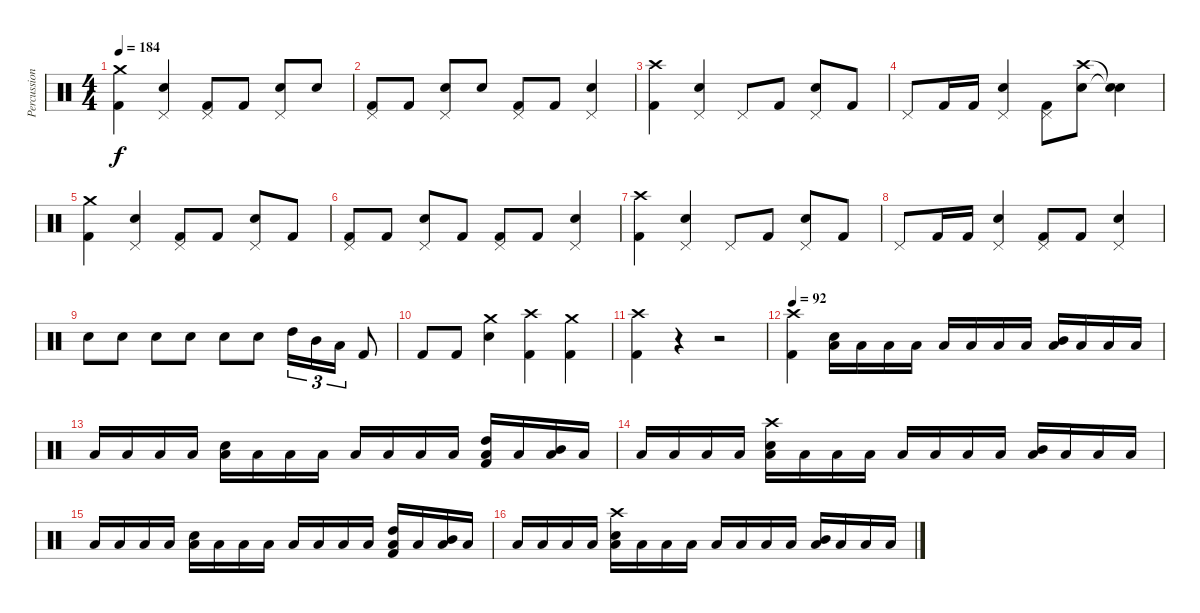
\track ("Percussions" "Percussion") {instrument percussion}
\staff {score}
\articulation defaults
\ts (4 4)
\tempo 184
\clef neutral
\ks c
("Crash medium (hit)" "Kick (hit) 2").4{dy f} ("Pedal Hi-Hat (hit)" "Electric Snare (hit)").4 ("Pedal Hi-Hat (hit)" "Kick (hit) 2").8 "Kick (hit) 2".8 ("Pedal Hi-Hat (hit)" "Electric Snare (hit)").8 "Electric Snare (hit)".8 |
("Pedal Hi-Hat (hit)" "Kick (hit) 2").8 "Kick (hit) 2".8 ("Pedal Hi-Hat (hit)" "Electric Snare (hit)").8 "Electric Snare (hit)".8 ("Pedal Hi-Hat (hit)" "Kick (hit) 2").8 "Kick (hit) 2".8 ("Pedal Hi-Hat (hit)" "Electric Snare (hit)").4 |
("Crash high (hit)" "Kick (hit) 2").4 ("Pedal Hi-Hat (hit)" "Electric Snare (hit)").4 "Pedal Hi-Hat (hit)".8 "Kick (hit) 2".8 ("Pedal Hi-Hat (hit)" "Electric Snare (hit)").8 "Kick (hit) 2".8 |
"Pedal Hi-Hat (hit)".8 "Kick (hit) 2".16 "Kick (hit) 2".16 ("Pedal Hi-Hat (hit)" "Electric Snare (hit)").4 ("Pedal Hi-Hat (hit)" "Kick (hit) 2").8 ("Crash high (hit)" "Electric Snare (hit)").8 ("Snare (hit)"{t} "Snare (hit)"{t}).4 |
("Crash medium (hit)" "Kick (hit) 2").4 ("Pedal Hi-Hat (hit)" "Electric Snare (hit)").4 ("Pedal Hi-Hat (hit)" "Kick (hit) 2").8 "Kick (hit) 2".8 ("Pedal Hi-Hat (hit)" "Electric Snare (hit)").8 "Kick (hit) 2".8 |
("Pedal Hi-Hat (hit)" "Kick (hit) 2").8 "Kick (hit) 2".8 ("Pedal Hi-Hat (hit)" "Electric Snare (hit)").8 "Kick (hit) 2".8 ("Pedal Hi-Hat (hit)" "Kick (hit) 2").8 "Kick (hit) 2".8 ("Pedal Hi-Hat (hit)" "Electric Snare (hit)").4 |
("Crash high (hit)" "Kick (hit) 2").4 ("Pedal Hi-Hat (hit)" "Electric Snare (hit)").4 "Pedal Hi-Hat (hit)".8 "Kick (hit) 2".8 ("Pedal Hi-Hat (hit)" "Electric Snare (hit)").8 "Kick (hit) 2".8 |
"Pedal Hi-Hat (hit)".8 "Kick (hit) 2".16 "Kick (hit) 2".16 ("Pedal Hi-Hat (hit)" "Electric Snare (hit)").4 ("Pedal Hi-Hat (hit)" "Kick (hit) 2").8 "Kick (hit) 2".8 ("Pedal Hi-Hat (hit)" "Electric Snare (hit)").4 |
"Electric Snare (hit)".8 "Electric Snare (hit)".8 "Electric Snare (hit)".8 "Electric Snare (hit)".8 "Electric Snare (hit)".8 "Electric Snare (hit)".8 "High Tom (hit)".16{tu (3 2)} "Mid Tom (hit)".16{tu (3 2)} "Low Tom (hit)".16{tu (3 2)} "Kick (hit) 2".8 |
"Kick (hit) 2".8 "Kick (hit) 2".8 ("Crash medium (hit)" "Electric Snare (hit)").4 ("Crash high (hit)" "Kick (hit) 2").4 ("Crash medium (hit)" "Kick (hit) 2").4 |
("Crash high (hit)" "Kick (hit) 2").4 r.4 r.2 |
\tempo 92
("Crash high (hit)" "Kick (hit) 2").4 ("Electric Snare (hit)" "Low Tom (hit)").16 "Low Tom (hit)".16 "Low Tom (hit)".16 "Low Tom (hit)".16 "Low Tom (hit)".16 "Low Tom (hit)".16 "Low Tom (hit)".16 "Low Tom (hit)".16 ("Mid Tom (hit)" "Low Tom (hit)").16 "Low Tom (hit)".16 "Low Tom (hit)".16 "Low Tom (hit)".16 |
"Low Tom (hit)".16 "Low Tom (hit)".16 "Low Tom (hit)".16 "Low Tom (hit)".16 ("Electric Snare (hit)" "Low Tom (hit)").16 "Low Tom (hit)".16 "Low Tom (hit)".16 "Low Tom (hit)".16 "Low Tom (hit)".16 "Low Tom (hit)".16 "Low Tom (hit)".16 "Low Tom (hit)".16 ("High Tom (hit)" "Low Tom (hit)" "Kick (hit) 2").16 "Low Tom (hit)".16 ("Mid Tom (hit)" "Low Tom (hit)").16 "Low Tom (hit)".16 |
"Low Tom (hit)".16 "Low Tom (hit)".16 "Low Tom (hit)".16 "Low Tom (hit)".16 ("Crash high (hit)" "Electric Snare (hit)" "Low Tom (hit)").16 "Low Tom (hit)".16 "Low Tom (hit)".16 "Low Tom (hit)".16 "Low Tom (hit)".16 "Low Tom (hit)".16 "Low Tom (hit)".16 "Low Tom (hit)".16 ("Mid Tom (hit)" "Low Tom (hit)").16 "Low Tom (hit)".16 "Low Tom (hit)".16 "Low Tom (hit)".16 |
"Low Tom (hit)".16 "Low Tom (hit)".16 "Low Tom (hit)".16 "Low Tom (hit)".16 ("Electric Snare (hit)" "Low Tom (hit)").16 "Low Tom (hit)".16 "Low Tom (hit)".16 "Low Tom (hit)".16 "Low Tom (hit)".16 "Low Tom (hit)".16 "Low Tom (hit)".16 "Low Tom (hit)".16 ("High Tom (hit)" "Low Tom (hit)" "Kick (hit) 2").16 "Low Tom (hit)".16 ("Mid Tom (hit)" "Low Tom (hit)").16 "Low Tom (hit)".16 |
"Low Tom (hit)".16 "Low Tom (hit)".16 "Low Tom (hit)".16 "Low Tom (hit)".16 ("Crash high (hit)" "Electric Snare (hit)" "Low Tom (hit)").16 "Low Tom (hit)".16 "Low Tom (hit)".16 "Low Tom (hit)".16 "Low Tom (hit)".16 "Low Tom (hit)".16 "Low Tom (hit)".16 "Low Tom (hit)".16 ("Mid Tom (hit)" "Low Tom (hit)").16 "Low Tom (hit)".16 "Low Tom (hit)".16 "Low Tom (hit)".16
